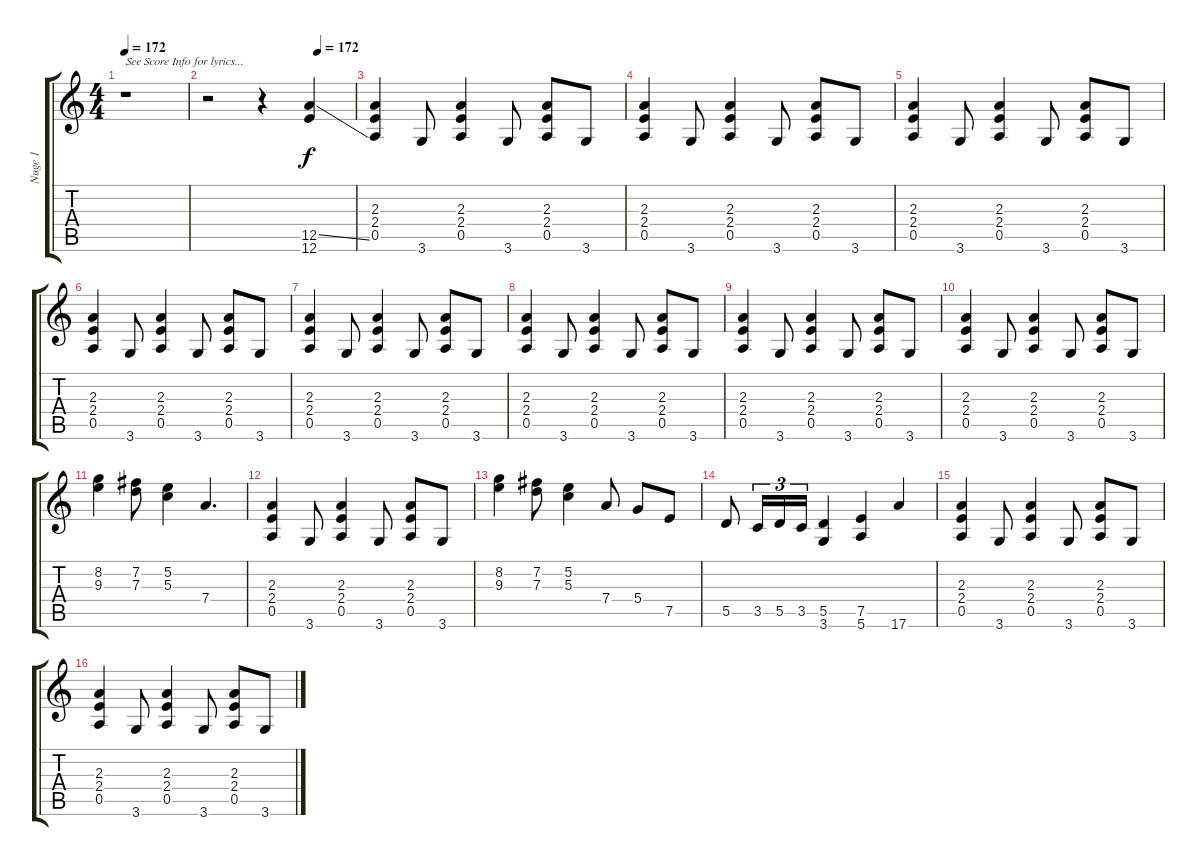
\track ("Nuge 1" "Nuge 1") {instrument overdrivenguitar}
\staff {score tabs}
\tuning (E4 B3 G3 D3 A2 E2) {hide}
\ts (4 4)
\tempo 172
\tempo 120
\tempo 172
\clef g2
\ks c
r.1{txt "See Score Info for lyrics..." dy f instrument overdrivenguitar} |
\tempo (172 0.75)
r.2 r.4 (12.5{ss} 12.6).4{volume 13 balance 8} |
(2.3 2.4 0.5).4 3.6.8 (2.3 2.4 0.5).4 3.6.8 (2.3 2.4 0.5).8 3.6.8 |
(2.3 2.4 0.5).4 3.6.8 (2.3 2.4 0.5).4 3.6.8 (2.3 2.4 0.5).8 3.6.8 |
(2.3 2.4 0.5).4 3.6.8 (2.3 2.4 0.5).4 3.6.8 (2.3 2.4 0.5).8 3.6.8 |
(2.3 2.4 0.5).4 3.6.8 (2.3 2.4 0.5).4 3.6.8 (2.3 2.4 0.5).8 3.6.8 |
(2.3 2.4 0.5).4{volume 10 balance 0} 3.6.8 (2.3 2.4 0.5).4 3.6.8 (2.3 2.4 0.5).8 3.6.8 |
(2.3 2.4 0.5).4 3.6.8 (2.3 2.4 0.5).4 3.6.8 (2.3 2.4 0.5).8 3.6.8 |
(2.3 2.4 0.5).4 3.6.8 (2.3 2.4 0.5).4 3.6.8 (2.3 2.4 0.5).8 3.6.8 |
(2.3 2.4 0.5).4 3.6.8 (2.3 2.4 0.5).4 3.6.8 (2.3 2.4 0.5).8 3.6.8 |
(8.2 9.3).4 (7.2 7.3).8 (5.2 5.3).4 7.4.4{d} |
(2.3 2.4 0.5).4 3.6.8 (2.3 2.4 0.5).4 3.6.8 (2.3 2.4 0.5).8 3.6.8 |
(8.2 9.3).4 (7.2 7.3).8 (5.2 5.3).4 7.4.8 5.4.8 7.5.8 |
5.5.8 3.5.16{tu (3 2)} 5.5.16{tu (3 2)} 3.5.16{tu (3 2)} (5.5 3.6).4 (7.5 5.6).4 17.6.4 |
(2.3 2.4 0.5).4 3.6.8 (2.3 2.4 0.5).4 3.6.8 (2.3 2.4 0.5).8 3.6.8 |
(2.3 2.4 0.5).4 3.6.8 (2.3 2.4 0.5).4 3.6.8 (2.3 2.4 0.5).8 3.6.8
